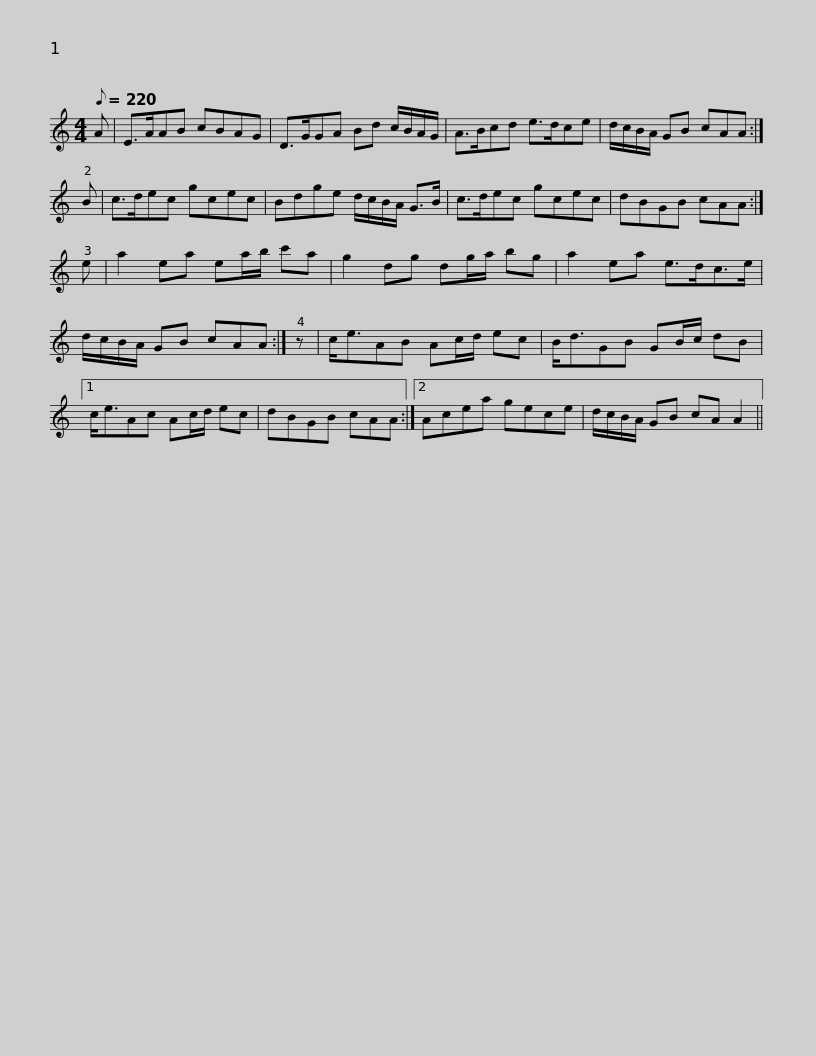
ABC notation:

X:1
L:1/8
Q:1/8=220
M:4/4
I:linebreak $
K:C
V:1 treble
V:1
 A | E>AAB cBAG | D>GGA Bd c/B/A/G/ | A>Bcd e>dce | d/c/B/A/ GB cAA :| %5
 B |$ c>dec gcec | Bdge d/c/B/A/ G>B | c>dec gcec | dBGB cAA :| %10
 e | a2 ea ea/b/ c'a |$ g2 dg dg/a/ bg | a2 ea e>dc>e | d/c/B/A/ GB cAA :| %15
 z | c<eAB Ac/d/ ec | B<dGB GB/c/ dB |1$ c<eAc Ac/d/ ec | dBGB cAA :|2 %20
 Acea gece | d/c/B/A/ GB cA A2 || %22
